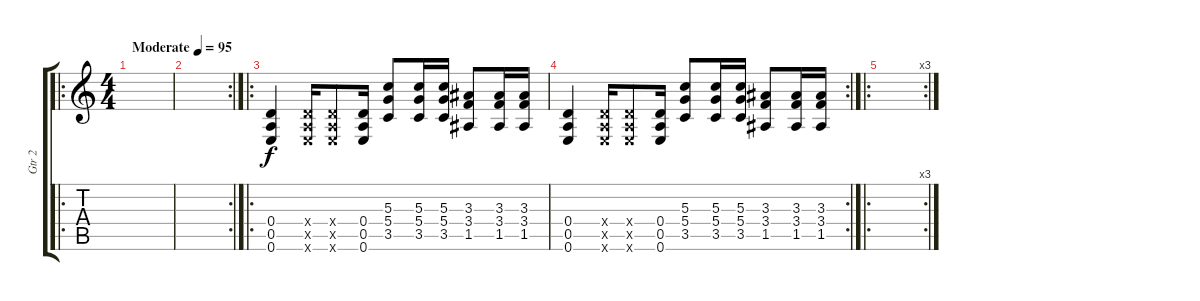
\track ("Gtr 2" "Gtr 2") {instrument electricguitarclean}
\staff {score tabs}
\tuning (E4 B3 G3 D3 A2 E2) {hide}
\ro
\ts (4 4)
\tempo (95 "Moderate")
\clef g2
\ks c
|
\rc 2
|
\ro
(0.4 0.5 0.6).4 (0.4{x} 0.5{x} 0.6{x}).16 (0.4{x} 0.5{x} 0.6{x}).8 (0.4 0.5 0.6).16 (5.3 5.4 3.5).8 (5.3 5.4 3.5).16 (5.3 5.4 3.5).16 (3.3 3.4 1.5).8 (3.3 3.4 1.5).16 (3.3 3.4 1.5).16 |
\rc 2
(0.4 0.5 0.6).4 (0.4{x} 0.5{x} 0.6{x}).16 (0.4{x} 0.5{x} 0.6{x}).8 (0.4 0.5 0.6).16 (5.3 5.4 3.5).8 (5.3 5.4 3.5).16 (5.3 5.4 3.5).16 (3.3 3.4 1.5).8 (3.3 3.4 1.5).16 (3.3 3.4 1.5).16 |
\ro
\rc 3
